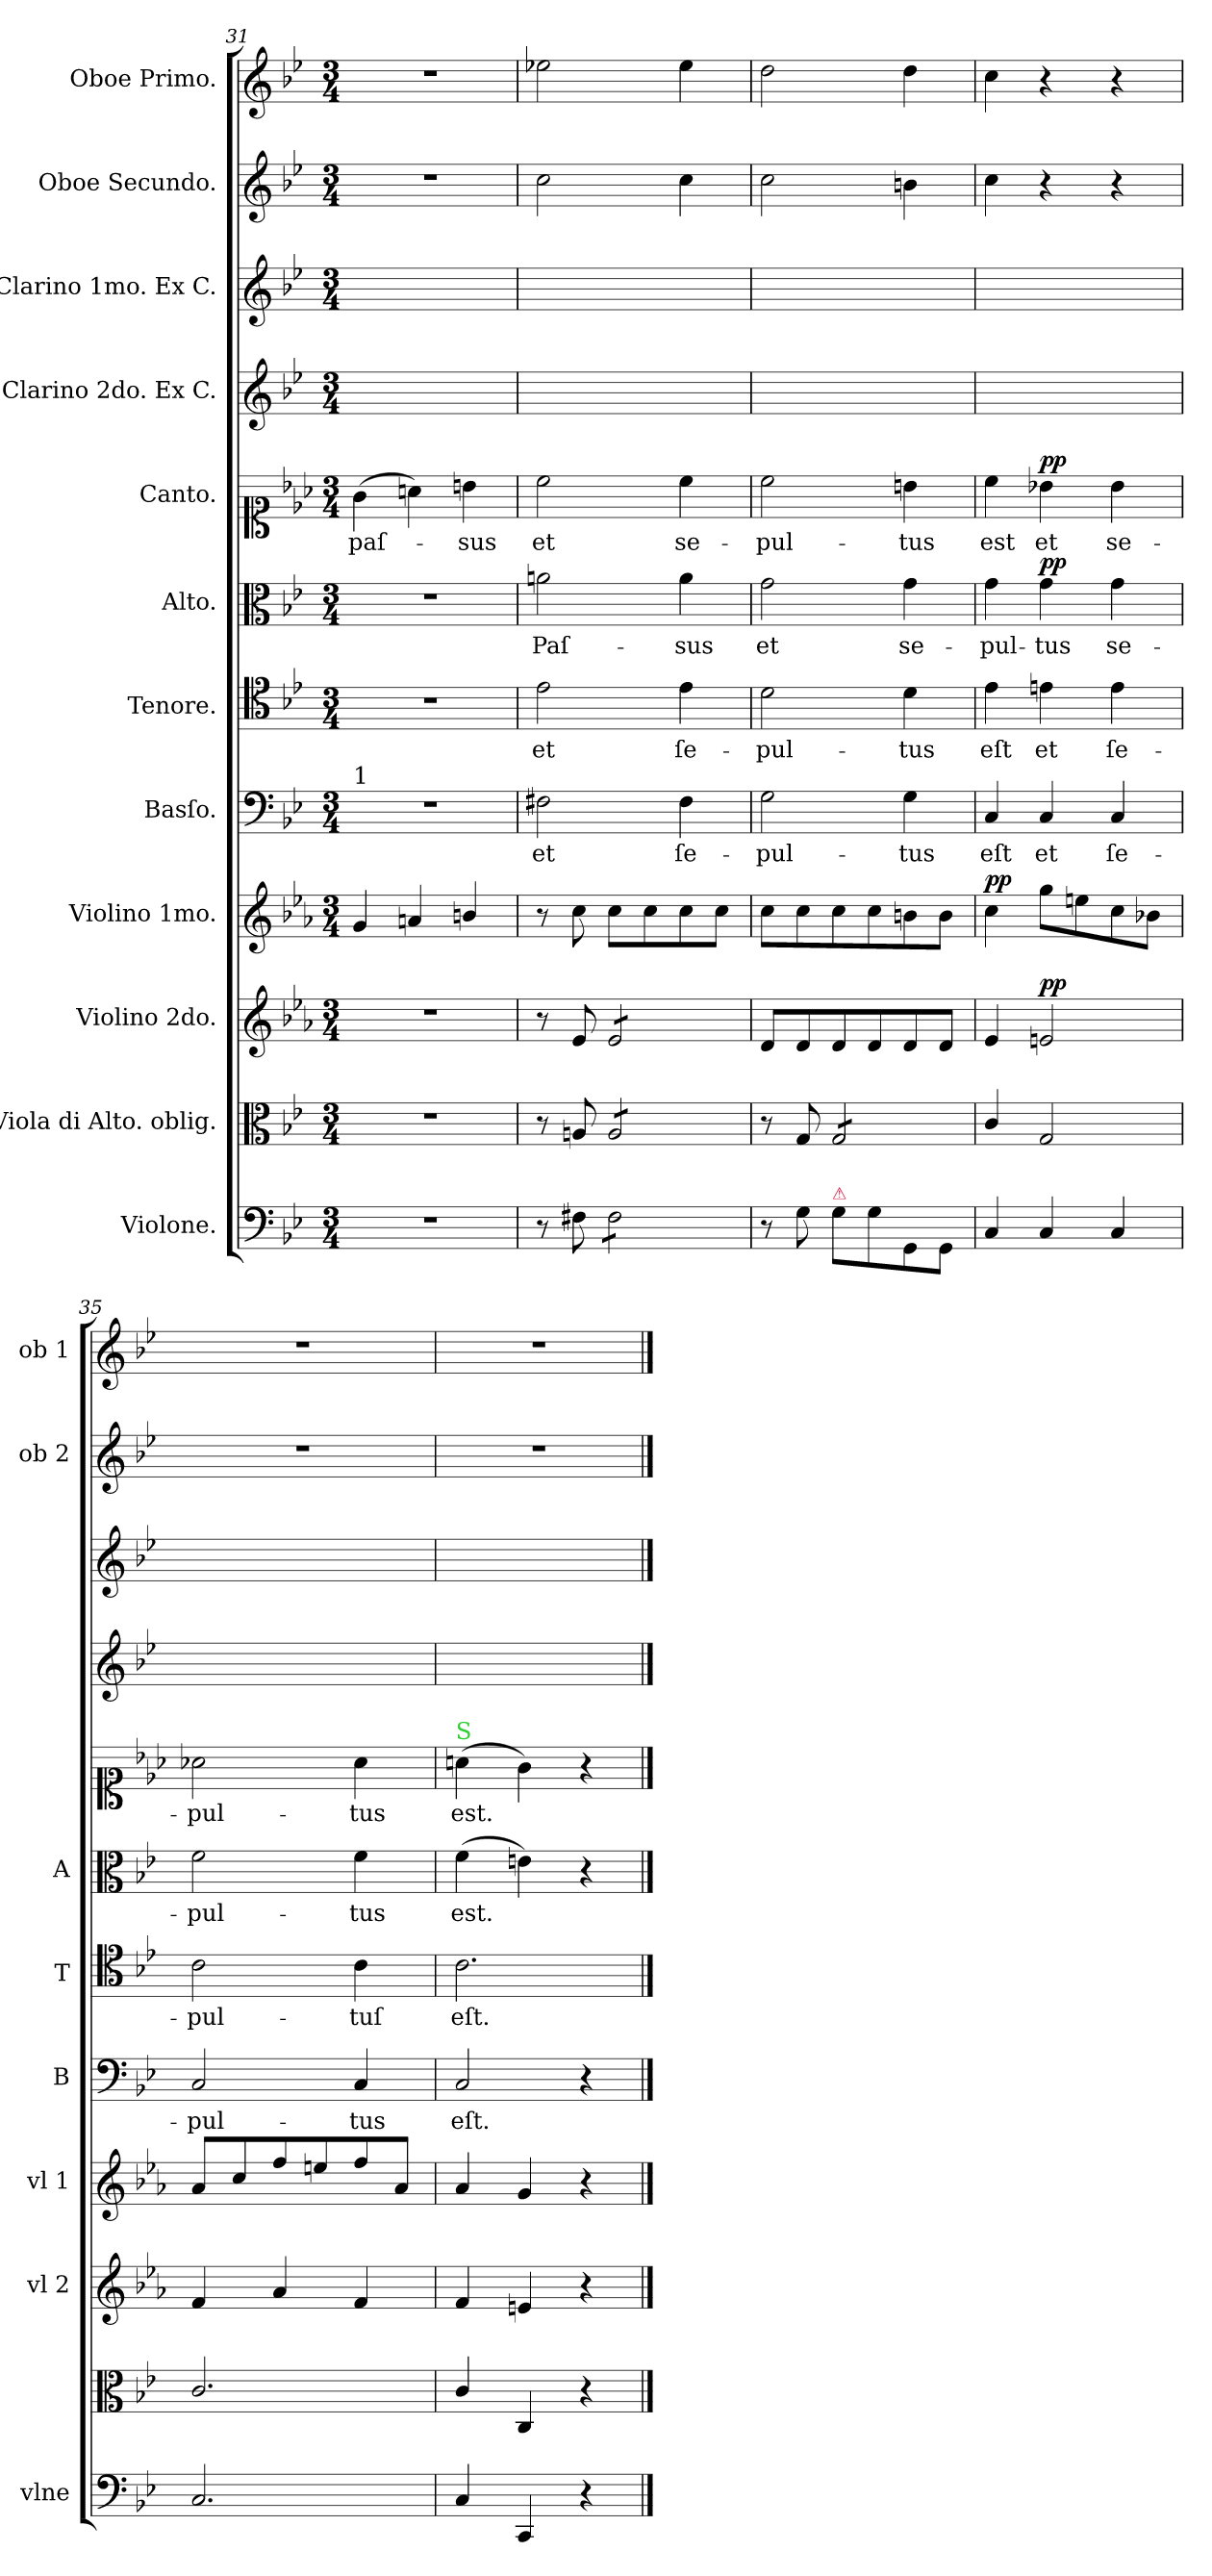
**kern	**dynam	**kern	**kern	**dynam	**kern	**dynam	**kern	**text	**kern	**text	**kern	**text	**dynam	**kern	**text	**dynam	**kern	**kern	**kern	**kern
*part12	*part12	*part11	*part10	*part10	*part9	*part9	*part8	*part8	*part7	*part7	*part6	*part6	*part6	*part5	*part5	*part5	*part4	*part3	*part2	*part1
*staff12	*staff12	*staff11	*staff10	*staff10	*staff9	*staff9	*staff8	*staff8	*staff7	*staff7	*staff6	*staff6	*staff6	*staff5	*staff5	*staff5	*staff4	*staff3	*staff2	*staff1
*I"Violone.	*	*I"Viola di Alto. oblig.	*I"Violino 2do.	*	*I"Violino 1mo.	*	*I"Basſo.	*	*I"Tenore.	*	*I"Alto.	*	*	*I"Canto.	*	*	*I"Clarino 2do. Ex C.	*I"Clarino 1mo. Ex C.	*I"Oboe Secundo.	*I"Oboe Primo.
*I'vlne	*	*	*I'vl 2	*	*I'vl 1	*	*I'B	*	*I'T	*	*I'A	*	*	*	*	*	*	*	*I'ob 2	*I'ob 1
*clefF4	*	*clefC3	*clefG2	*	*clefG2	*	*clefF4	*	*clefC4	*	*clefC3	*	*	*clefC1	*	*	*clefG2	*clefG2	*clefG2	*clefG2
*k[b-e-]	*	*k[b-e-]	*k[b-e-a-]	*	*k[b-e-a-]	*	*k[b-e-]	*	*k[b-e-]	*	*k[b-e-]	*	*	*k[b-e-a-]	*	*	*k[b-e-]	*k[b-e-]	*k[b-e-]	*k[b-e-]
*M3/4	*	*M3/4	*M3/4	*	*M3/4	*	*M3/4	*	*M3/4	*	*M3/4	*	*	*M3/4	*	*	*M3/4	*M3/4	*M3/4	*M3/4
=31	=31	=31	=31	=31	=31	=31	=31	=31	=31	=31	=31	=31	=31	=31	=31	=31	=31	=31	=31	=31
!	!	!	!	!	!	!	!LO:TX:a:t=1	!	!	!	!	!	!	!	!	!	!	!	!	!
2.r	.	2.r	2.r	.	4g/	.	2.r	.	2.r	.	2.r	.	.	(>4g\	paſ-	.	2.ryy	2.ryy	2.r	2.r
.	.	.	.	.	4an/	.	.	.	.	.	.	.	.	4an\)	.	.	.	.	.	.
.	.	.	.	.	4bn/	.	.	.	.	.	.	.	.	4bn\	-sus	.	.	.	.	.
=32	=32	=32	=32	=32	=32	=32	=32	=32	=32	=32	=32	=32	=32	=32	=32	=32	=32	=32	=32	=32
8r	.	8r	8r	.	8r	.	2F#X\	et	2e-\	et	2an\	Paſ-	.	2cc\	et	.	2.ryy	2.ryy	2cc\	2ee-X\
8F#X\	.	8An/	8e-/	.	8cc\	.	.	.	.	.	.	.	.	.	.	.	.	.	.	.
*tremolo	*	*	*	*	*	*	*	*	*	*	*	*	*	*	*	*	*	*	*	*
*	*	*tremolo	*	*	*	*	*	*	*	*	*	*	*	*	*	*	*	*	*	*
*	*	*	*tremolo	*	*	*	*	*	*	*	*	*	*	*	*	*	*	*	*	*
8F#\L	.	8A/L	8e-/L	.	8cc\L	.	.	.	.	.	.	.	.	.	.	.	.	.	.	.
8F#\	.	8A/	8e-/	.	8cc\	.	.	.	.	.	.	.	.	.	.	.	.	.	.	.
8F#\	.	8A/	8e-/	.	8cc\	.	4F#\	ſe-	4e-\	ſe-	4a\	-sus	.	4cc\	se-	.	.	.	4cc\	4ee-\
8F#\J	.	8A/J	8e-/J	.	8cc\J	.	.	.	.	.	.	.	.	.	.	.	.	.	.	.
*	*	*	*Xtremolo	*	*	*	*	*	*	*	*	*	*	*	*	*	*	*	*	*
*	*	*Xtremolo	*	*	*	*	*	*	*	*	*	*	*	*	*	*	*	*	*	*
*Xtremolo	*	*	*	*	*	*	*	*	*	*	*	*	*	*	*	*	*	*	*	*
=33	=33	=33	=33	=33	=33	=33	=33	=33	=33	=33	=33	=33	=33	=33	=33	=33	=33	=33	=33	=33
8r	.	8r	8d/L	.	8cc\L	.	2G\	-pul-	2d\	-pul-	2g\	et	.	2cc\	-pul-	.	2.ryy	2.ryy	2cc\	2dd\
8G\	.	8G/	8d/	.	8cc\	.	.	.	.	.	.	.	.	.	.	.	.	.	.	.
!LO:TX:a:color=crimson:t=⚠	!	!	!	!	!	!	!	!	!	!	!	!	!	!	!	!	!	!	!	!
*	*	*tremolo	*	*	*	*	*	*	*	*	*	*	*	*	*	*	*	*	*	*
8G\L	.	8G/L	8d/	.	8cc\	.	.	.	.	.	.	.	.	.	.	.	.	.	.	.
8G\	.	8G/	8d/	.	8cc\	.	.	.	.	.	.	.	.	.	.	.	.	.	.	.
8GG\	.	8G/	8d/	.	8bn\	.	4G\	-tus	4d\	-tus	4g\	se-	.	4bn\	-tus	.	.	.	4bn\	4dd\
8GG\J	.	8G/J	8d/J	.	8b\J	.	.	.	.	.	.	.	.	.	.	.	.	.	.	.
*	*	*Xtremolo	*	*	*	*	*	*	*	*	*	*	*	*	*	*	*	*	*	*
=34	=34	=34	=34	=34	=34	=34	=34	=34	=34	=34	=34	=34	=34	=34	=34	=34	=34	=34	=34	=34
!	!	!	!	!	!	!LO:DY:a	!	!	!	!	!	!	!	!	!	!	!	!	!	!
4C/	.	4c/	4e-/	.	4cc\	pp.	4C/	eſt	4e-\	eſt	4g\	-pul-	.	4cc\	est	.	2.ryy	2.ryy	4cc\	4cc\
!	!LO:DY:a	!	!	!LO:DY:a	!	!	!	!	!	!	!	!	!LO:DY:a	!	!	!LO:DY:a	!	!	!	!
4C/	pp&colon;	2G/	2en/	pp.	8gg\L	.	4C/	et	4en\	et	4g\	-tus	pp.	4b-X\	et	pp.	.	.	4r	4r
.	.	.	.	.	8een\	.	.	.	.	.	.	.	.	.	.	.	.	.	.	.
4C/	.	.	.	.	8cc\	.	4C/	ſe-	4e\	ſe-	4g\	se-	.	4b-\	se-	.	.	.	4r	4r
.	.	.	.	.	8b-X\J	.	.	.	.	.	.	.	.	.	.	.	.	.	.	.
=35	=35	=35	=35	=35	=35	=35	=35	=35	=35	=35	=35	=35	=35	=35	=35	=35	=35	=35	=35	=35
2.C/	.	2.c/	4f/	.	8a-/L	.	2C/	-pul-	2c\	-pul-	2f\	-pul-	.	2a-X\	-pul-	.	2.ryy	2.ryy	2.r	2.r
.	.	.	.	.	8cc/	.	.	.	.	.	.	.	.	.	.	.	.	.	.	.
.	.	.	4a-/	.	8ff/	.	.	.	.	.	.	.	.	.	.	.	.	.	.	.
.	.	.	.	.	8een/	.	.	.	.	.	.	.	.	.	.	.	.	.	.	.
.	.	.	4f/	.	8ff/	.	4C/	-tus	4c\	-tuſ	4f\	-tus	.	4a-\	-tus	.	.	.	.	.
.	.	.	.	.	8a-/J	.	.	.	.	.	.	.	.	.	.	.	.	.	.	.
=36	=36	=36	=36	=36	=36	=36	=36	=36	=36	=36	=36	=36	=36	=36	=36	=36	=36	=36	=36	=36
!	!	!	!	!	!	!	!	!	!	!	!	!	!	!LO:TX:a:color=limegreen:t=S	!	!	!	!	!	!
4C/	.	4c/	4f/	.	4a-/	.	2C/	eſt.	2.c\	eſt.	(>4f\	est.	.	(>4a\	est.	.	2.ryy	2.ryy	2.r	2.r
4CC/	.	4C/	4en/	.	4g/	.	.	.	.	.	4en\)	.	.	4g\)	.	.	.	.	.	.
4r	.	4r	4r	.	4r	.	4r	.	.	.	4r	.	.	4r	.	.	.	.	.	.
==	==	==	==	==	==	==	==	==	==	==	==	==	==	==	==	==	==	==	==	==
*-	*-	*-	*-	*-	*-	*-	*-	*-	*-	*-	*-	*-	*-	*-	*-	*-	*-	*-	*-	*-
